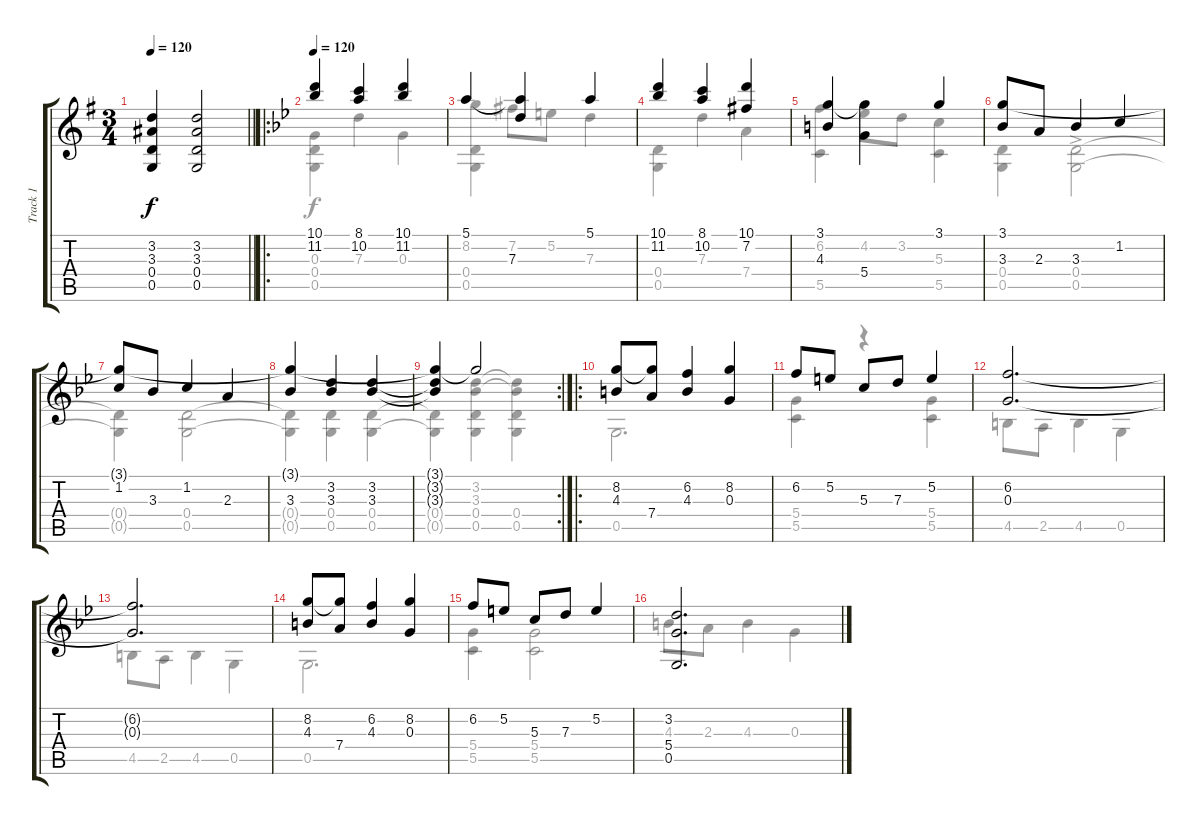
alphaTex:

\track ("Track 1" "Track 1") {instrument acousticguitarnylon}
\staff {score tabs}
\tuning (E4 B3 G3 D3 G2 D2) {hide}
\voice
\ts (3 4)
\tempo 120
\clef g2
\barLineRight lightlight
\ks g
(3.2{t} 3.3{t} 0.4 0.5).4{dy f} (3.2 3.3 0.4 0.5).2 |
\ro
\tempo 120
\ks bb
(10.1 11.2).4 (8.1 10.2).4 (10.1 11.2).4 |
5.1.4 (5.1{t} 7.3).4 5.1.4 |
(10.1 11.2).4 (8.1 10.2).4 (10.1 7.2{acc #}).4 |
(3.1 4.3).4 (3.1{t} 5.4).4{beam Down} 3.1.4 |
(3.1 3.3).8 2.3.8 3.3.4 1.2.4 |
(3.1{t} 1.2).8 3.3.8 1.2.4 2.3.4 |
(3.1{t} 3.3).4 (3.2 3.3).4 (3.2 3.3).4 |
\rc 2
(3.1{t} 3.2{t} 3.3{t}).4 3.1{t}.2 |
\ro
(8.2 4.3).8 (8.2{t} 7.4).8 (6.2 4.3).4 (8.2 0.3).4 |
6.2.8 5.2.8 5.3.8 7.3.8 5.2.4 |
(6.2 0.3).2{d} |
(6.2{t} 0.3{t}).2{d} |
(8.2 4.3).8 (8.2{t} 7.4).8 (6.2 4.3).4 (8.2 0.3).4 |
6.2.8 5.2.8 5.3.8 7.3.8 5.2.4 |
(3.2 5.4 0.5).2{d}
\voice
\clef g2
\ottava regular
\simile none
\barLineRight lightlight
\ks g
|
\ks bb
(0.3 0.4 0.5).4 7.3.4 0.3.4 |
(8.2 0.4 0.5).4 7.2{acc #}.8 5.2.8 7.3.4 |
(0.4 0.5).4 7.3.4 7.4.4 |
(6.2 5.5).4 4.2.8 3.2.8 (5.3 5.5).4 |
(0.4 0.5).4 (0.4{ac} 0.5{ac}).2 |
(0.4{t} 0.5{t}).4 (0.4 0.5).2 |
(0.4{t} 0.5{t}).4 (0.4 0.5).4 (0.4 0.5).4 |
(0.4{t} 0.5{t}).4 (3.2 3.3 0.4 0.5).4 (3.2{t} 3.3{t} 0.4 0.5).4 |
0.5.2{d} |
(5.4 5.5).4 r.4 (5.4 5.5).4 |
4.5.8 2.5.8 4.5.4 0.5.4 |
4.5.8 2.5.8 4.5.4 0.5.4 |
0.5.2{d} |
(5.4 5.5).4 (5.4 5.5).2 |
4.3.8 2.3.8 4.3.4 0.3.4
